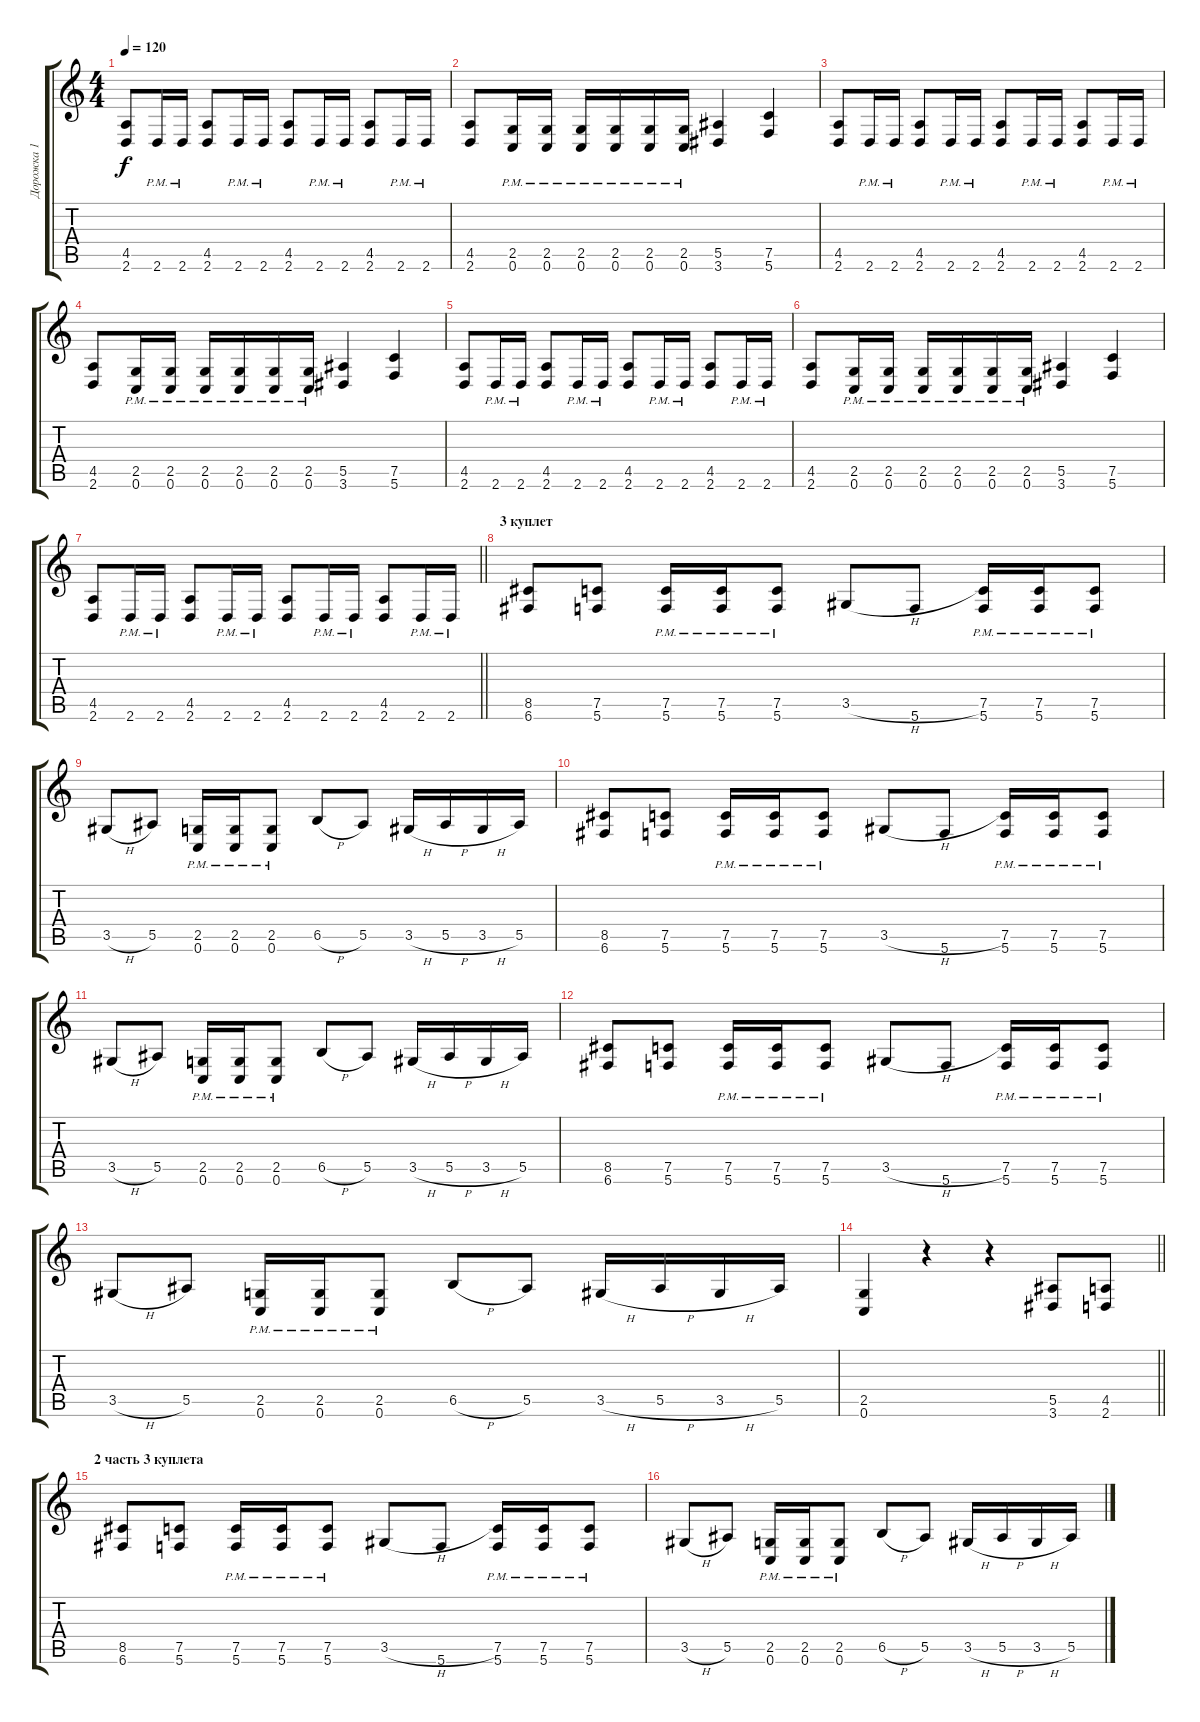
\track ("Дорожка 1" "Дорожка 1") {instrument distortionguitar}
\staff {score tabs}
\tuning (C4 G3 Eb3 Bb2 F2 C2) {hide}
\ts (4 4)
\tempo 120
\clef g2
\ks c
(4.5 2.6).8{dy f} 2.6{pm}.16 2.6{pm}.16 (4.5 2.6).8 2.6{pm}.16 2.6{pm}.16 (4.5 2.6).8 2.6{pm}.16 2.6{pm}.16 (4.5 2.6).8 2.6{pm}.16 2.6{pm}.16 |
(4.5 2.6).8 (2.5{pm} 0.6{pm}).16 (2.5{pm} 0.6{pm}).16 (2.5{pm} 0.6{pm}).16 (2.5{pm} 0.6{pm}).16 (2.5{pm} 0.6{pm}).16 (2.5{pm} 0.6{pm}).16 (5.5 3.6).4 (7.5 5.6).4 |
(4.5 2.6).8 2.6{pm}.16 2.6{pm}.16 (4.5 2.6).8 2.6{pm}.16 2.6{pm}.16 (4.5 2.6).8 2.6{pm}.16 2.6{pm}.16 (4.5 2.6).8 2.6{pm}.16 2.6{pm}.16 |
(4.5 2.6).8 (2.5{pm} 0.6{pm}).16 (2.5{pm} 0.6{pm}).16 (2.5{pm} 0.6{pm}).16 (2.5{pm} 0.6{pm}).16 (2.5{pm} 0.6{pm}).16 (2.5{pm} 0.6{pm}).16 (5.5 3.6).4 (7.5 5.6).4 |
(4.5 2.6).8 2.6{pm}.16 2.6{pm}.16 (4.5 2.6).8 2.6{pm}.16 2.6{pm}.16 (4.5 2.6).8 2.6{pm}.16 2.6{pm}.16 (4.5 2.6).8 2.6{pm}.16 2.6{pm}.16 |
(4.5 2.6).8 (2.5{pm} 0.6{pm}).16 (2.5{pm} 0.6{pm}).16 (2.5{pm} 0.6{pm}).16 (2.5{pm} 0.6{pm}).16 (2.5{pm} 0.6{pm}).16 (2.5{pm} 0.6{pm}).16 (5.5 3.6).4 (7.5 5.6).4 |
\barLineRight lightlight
(4.5 2.6).8 2.6{pm}.16 2.6{pm}.16 (4.5 2.6).8 2.6{pm}.16 2.6{pm}.16 (4.5 2.6).8 2.6{pm}.16 2.6{pm}.16 (4.5 2.6).8 2.6{pm}.16 2.6{pm}.16 |
\section ("" "3 куплет")
(8.5 6.6).8 (7.5 5.6).8 (7.5{pm} 5.6{pm}).16 (7.5{pm} 5.6{pm}).16 (7.5{pm} 5.6{pm}).8 3.5{h}.8 5.6.8 (7.5{pm} 5.6{pm}).16 (7.5{pm} 5.6{pm}).16 (7.5{pm} 5.6{pm}).8 |
3.5{h}.8 5.5.8 (2.5{pm} 0.6{pm}).16 (2.5{pm} 0.6{pm}).16 (2.5{pm} 0.6{pm}).8 6.5{h}.8 5.5.8 3.5{h}.16 5.5{h}.16 3.5{h}.16 5.5.16 |
(8.5 6.6).8 (7.5 5.6).8 (7.5{pm} 5.6{pm}).16 (7.5{pm} 5.6{pm}).16 (7.5{pm} 5.6{pm}).8 3.5{h}.8 5.6.8 (7.5{pm} 5.6{pm}).16 (7.5{pm} 5.6{pm}).16 (7.5{pm} 5.6{pm}).8 |
3.5{h}.8 5.5.8 (2.5{pm} 0.6{pm}).16 (2.5{pm} 0.6{pm}).16 (2.5{pm} 0.6{pm}).8 6.5{h}.8 5.5.8 3.5{h}.16 5.5{h}.16 3.5{h}.16 5.5.16 |
(8.5 6.6).8 (7.5 5.6).8 (7.5{pm} 5.6{pm}).16 (7.5{pm} 5.6{pm}).16 (7.5{pm} 5.6{pm}).8 3.5{h}.8 5.6.8 (7.5{pm} 5.6{pm}).16 (7.5{pm} 5.6{pm}).16 (7.5{pm} 5.6{pm}).8 |
3.5{h}.8 5.5.8 (2.5{pm} 0.6{pm}).16 (2.5{pm} 0.6{pm}).16 (2.5{pm} 0.6{pm}).8 6.5{h}.8 5.5.8 3.5{h}.16 5.5{h}.16 3.5{h}.16 5.5.16 |
\barLineRight lightlight
(2.5 0.6).4 r.4 r.4 (5.5 3.6).8 (4.5 2.6).8 |
\section ("" "2 часть 3 куплета")
(8.5 6.6).8 (7.5 5.6).8 (7.5{pm} 5.6{pm}).16 (7.5{pm} 5.6{pm}).16 (7.5{pm} 5.6{pm}).8 3.5{h}.8 5.6.8 (7.5{pm} 5.6{pm}).16 (7.5{pm} 5.6{pm}).16 (7.5{pm} 5.6{pm}).8 |
3.5{h}.8 5.5.8 (2.5{pm} 0.6{pm}).16 (2.5{pm} 0.6{pm}).16 (2.5{pm} 0.6{pm}).8 6.5{h}.8 5.5.8 3.5{h}.16 5.5{h}.16 3.5{h}.16 5.5.16
